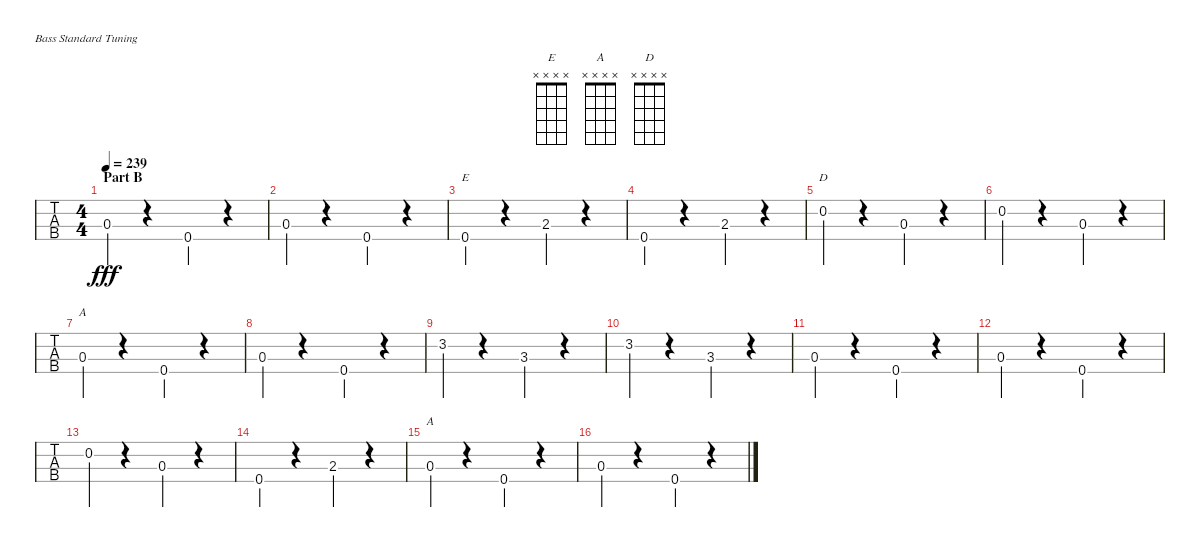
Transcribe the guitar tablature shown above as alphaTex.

\bracketExtendMode groupsimilarinstruments
\singleTrackTrackNamePolicy hidden
\multiTrackTrackNamePolicy hidden
\firstSystemTrackNameOrientation horizontal
\otherSystemsTrackNameOrientation horizontal
\track ("Bass" "Bass") {instrument acousticbass}
\staff {tabs}
\tuning (G2 D2 A1 E1)
\chord ("E" x x x x)
\chord ("A" x x x x)
\chord ("D" x x x x)
\ts (4 4)
\section ("" "Part B")
\tempo 239
\clef f4
\ks a
0.3.4{dy fff} r.4 0.4.4 r.4 |
0.3.4 r.4 0.4.4 r.4 |
0.4.4{ch "E"} r.4 2.3.4 r.4 |
0.4.4 r.4 2.3.4 r.4 |
0.2.4{ch "D"} r.4 0.3.4 r.4 |
0.2.4 r.4 0.3.4 r.4 |
0.3.4{ch "A"} r.4 0.4.4 r.4 |
0.3.4 r.4 0.4.4 r.4 |
3.2.4 r.4 3.3.4 r.4 |
3.2.4 r.4 3.3.4 r.4 |
0.3.4 r.4 0.4.4 r.4 |
0.3.4 r.4 0.4.4 r.4 |
0.2.4 r.4 0.3.4 r.4 |
0.4.4 r.4 2.3.4 r.4 |
0.3.4{ch "A"} r.4 0.4.4 r.4 |
0.3.4 r.4 0.4.4 r.4
